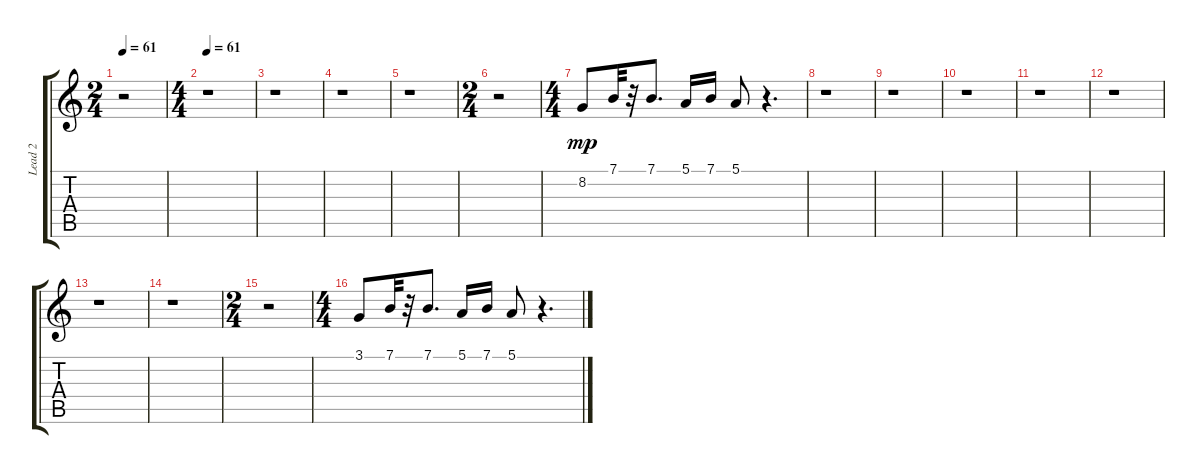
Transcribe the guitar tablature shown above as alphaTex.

\track ("Lead 2" "Lead 2") {instrument choiraahs}
\staff {score tabs}
\tuning (E4 B3 G3 D3 A2 E2) {hide}
\ts (2 4)
\tempo 61
\clef g2
\ks c
r.2{dy mp instrument choiraahs} |
\ts (4 4)
\tempo 61
r.1 |
r.1 |
r.1 |
r.1 |
\ts (2 4)
r.2 |
\ts (4 4)
8.2.8 7.1.32 r.32 7.1.8{d} 5.1.16 7.1.16 5.1.8 r.4{d} |
r.1 |
r.1 |
r.1 |
r.1 |
r.1 |
r.1 |
r.1 |
\ts (2 4)
r.2 |
\ts (4 4)
3.1.8 7.1.32 r.32 7.1.8{d} 5.1.16 7.1.16 5.1.8 r.4{d}
